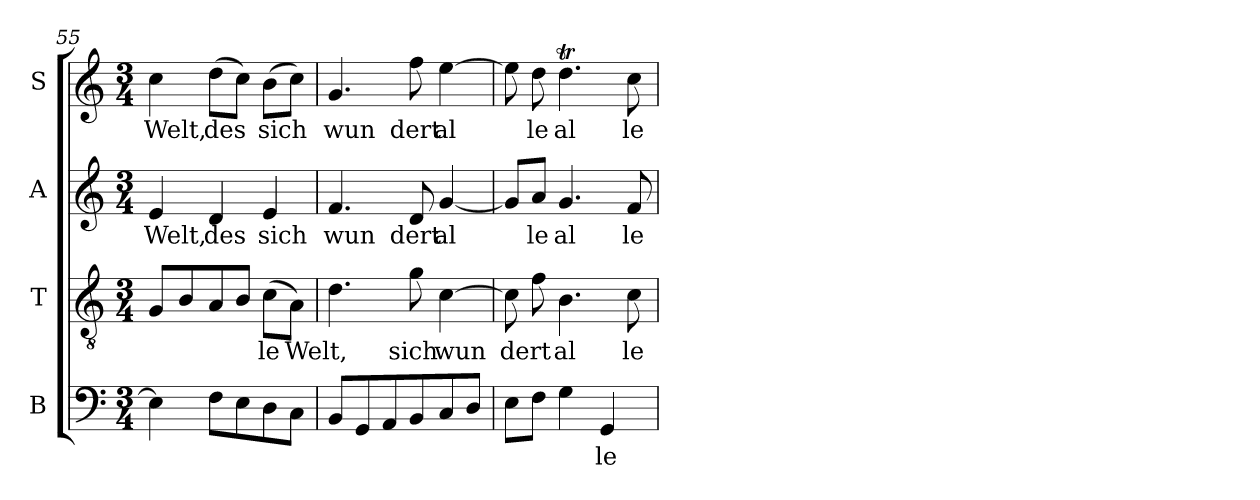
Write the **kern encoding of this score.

**kern	**text	**kern	**text	**kern	**text	**kern	**text
*part4	*part4	*part3	*part3	*part2	*part2	*part1	*part1
*staff4	*staff4	*staff3	*staff3	*staff2	*staff2	*staff1	*staff1
*I"B	*	*I"T	*	*I"A	*	*I"S	*
*I'B	*	*I'T	*	*I'A	*	*I'S	*
!!LO:LB:g=z
*clefF4	*	*clefGv2	*	*clefG2	*	*clefG2	*
*k[]	*	*k[]	*	*k[]	*	*k[]	*
*C:	*	*C:	*	*C:	*	*C:	*
*M3/4	*	*M3/4	*	*M3/4	*	*M3/4	*
=55	=55	=55	=55	=55	=55	=55	=55
!	!LO:LY:b:cj	!	!LO:LY:b:cj	!	!LO:LY:b:cj	!	!LO:LY:b
4E\]	.	8G/L	.	4e/	Welt,	4cc\	Welt,
!	!	!	!LO:LY:b:cj	!	!	!	!
.	.	8B/	.	.	.	.	.
!	!LO:LY:b:cj	!	!LO:LY:b:cj	!	!LO:LY:b:cj	!	!LO:LY:b
8F\L	.	8A/	.	4d/	des	(>8dd\L	des
!	!LO:LY:b:cj	!	!LO:LY:b:cj	!	!	!	!LO:LY:b
8E\	.	8B/J	.	.	.	8cc\J)	.
!	!LO:LY:b:cj	!	!LO:LY:b:cj	!	!LO:LY:b:cj	!	!LO:LY:b
8D\	.	(>8c\L	le	4e/	sich	(>8b\L	sich
!	!LO:LY:b:cj	!	!LO:LY:b:cj	!	!	!	!LO:LY:b
8C\J	.	8A\J)	Welt,	.	.	8cc\J)	.
=56	=56	=56	=56	=56	=56	=56	=56
!	!LO:LY:b:cj	!	!LO:LY:b:cj	!	!LO:LY:b:cj	!	!LO:LY:b
8BB/L	.	4.d\	.	4.f/	wun	4.g/	wun
!	!LO:LY:b:cj	!	!	!	!	!	!
8GG/	.	.	.	.	.	.	.
!	!LO:LY:b:cj	!	!	!	!	!	!
8AA/	.	.	.	.	.	.	.
!	!LO:LY:b:cj	!	!LO:LY:b:cj	!	!LO:LY:b:cj	!	!LO:LY:b
8BB/	.	8g\	sich	8d/	dert	8ff\	dert
!	!LO:LY:b:cj	!	!LO:LY:b:cj	!	!LO:LY:b:cj	!	!LO:LY:b
8C/	.	[>4c\	wun	[<4g/	al	[>4ee\	al
!	!LO:LY:b:cj	!	!	!	!	!	!
8D/J	.	.	.	.	.	.	.
=57	=57	=57	=57	=57	=57	=57	=57
!	!LO:LY:b:cj	!	!LO:LY:b:cj	!	!LO:LY:b:cj	!	!LO:LY:b
8E\L	.	8c\]	dert	8g/L]	.	8ee\]	.
!	!LO:LY:b:cj	!	!LO:LY:b:cj	!	!LO:LY:b:cj	!	!LO:LY:b
8F\J	.	8f\	.	8a/J	le	8dd\	le
!	!LO:LY:b:cj	!	!LO:LY:b:cj	!	!LO:LY:b:cj	!	!LO:LY:b
4G\	.	4.B\	al	4.g/	al	4.ddT\	al
!	!LO:LY:b:cj	!	!	!	!	!	!
4GG/	le	.	.	.	.	.	.
!	!	!	!LO:LY:b:cj	!	!LO:LY:b:cj	!	!LO:LY:b
.	.	8c\	le	8f/	le	8cc\	le
=	=	=	=	=	=	=	=
*-	*-	*-	*-	*-	*-	*-	*-
